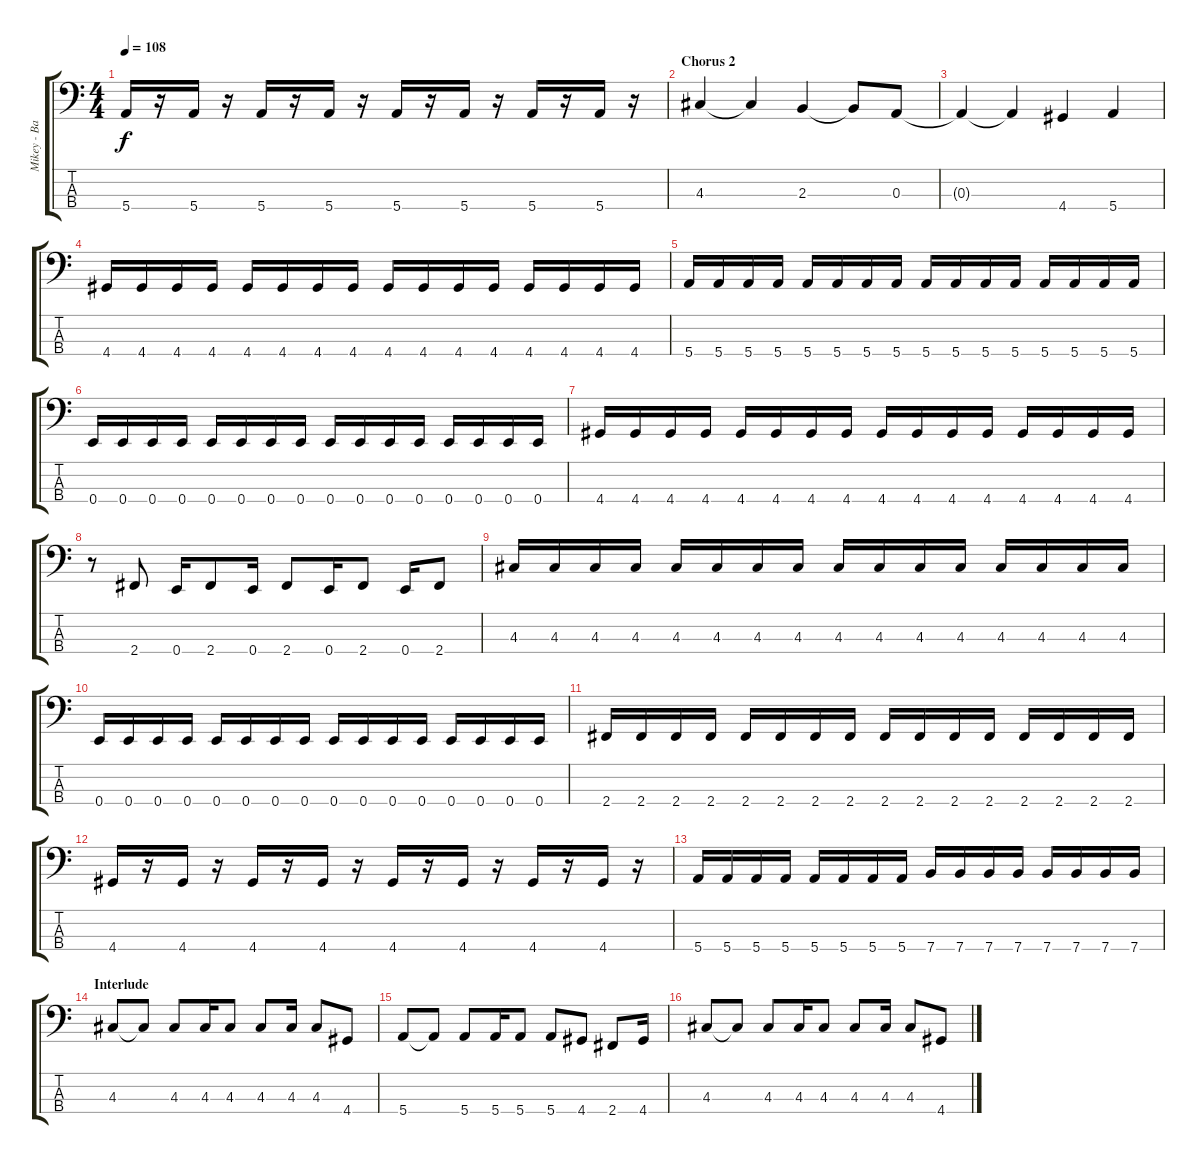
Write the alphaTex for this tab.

\track ("Mikey - Bass" "Mikey - Ba") {instrument electricbasspick}
\staff {score tabs}
\tuning (G2 D2 A1 E1) {hide}
\ts (4 4)
\tempo 108
\clef f4
\ks c
5.4.16{dy f} r.16 5.4.16 r.16 5.4.16 r.16 5.4.16 r.16 5.4.16 r.16 5.4.16 r.16 5.4.16 r.16 5.4.16 r.16 |
\section ("" "Chorus 2")
4.3.4 4.3{t}.4 2.3.4 2.3{t}.8 0.3.8 |
0.3{t}.4 0.3{t}.4 4.4.4 5.4.4 |
4.4.16 4.4.16 4.4.16 4.4.16 4.4.16 4.4.16 4.4.16 4.4.16 4.4.16 4.4.16 4.4.16 4.4.16 4.4.16 4.4.16 4.4.16 4.4.16 |
5.4.16 5.4.16 5.4.16 5.4.16 5.4.16 5.4.16 5.4.16 5.4.16 5.4.16 5.4.16 5.4.16 5.4.16 5.4.16 5.4.16 5.4.16 5.4.16 |
0.4.16 0.4.16 0.4.16 0.4.16 0.4.16 0.4.16 0.4.16 0.4.16 0.4.16 0.4.16 0.4.16 0.4.16 0.4.16 0.4.16 0.4.16 0.4.16 |
4.4.16 4.4.16 4.4.16 4.4.16 4.4.16 4.4.16 4.4.16 4.4.16 4.4.16 4.4.16 4.4.16 4.4.16 4.4.16 4.4.16 4.4.16 4.4.16 |
r.8 2.4.8 0.4.16 2.4.8 0.4.16 2.4.8 0.4.16 2.4.8 0.4.16 2.4.8 |
4.3.16 4.3.16 4.3.16 4.3.16 4.3.16 4.3.16 4.3.16 4.3.16 4.3.16 4.3.16 4.3.16 4.3.16 4.3.16 4.3.16 4.3.16 4.3.16 |
0.4.16 0.4.16 0.4.16 0.4.16 0.4.16 0.4.16 0.4.16 0.4.16 0.4.16 0.4.16 0.4.16 0.4.16 0.4.16 0.4.16 0.4.16 0.4.16 |
2.4.16 2.4.16 2.4.16 2.4.16 2.4.16 2.4.16 2.4.16 2.4.16 2.4.16 2.4.16 2.4.16 2.4.16 2.4.16 2.4.16 2.4.16 2.4.16 |
4.4.16 r.16 4.4.16 r.16 4.4.16 r.16 4.4.16 r.16 4.4.16 r.16 4.4.16 r.16 4.4.16 r.16 4.4.16 r.16 |
5.4.16 5.4.16 5.4.16 5.4.16 5.4.16 5.4.16 5.4.16 5.4.16 7.4.16 7.4.16 7.4.16 7.4.16 7.4.16 7.4.16 7.4.16 7.4.16 |
\section ("" "Interlude")
4.3.8 4.3{t}.8 4.3.8 4.3.16 4.3.8 4.3.8 4.3.16 4.3.8 4.4.8 |
5.4.8 5.4{t}.8 5.4.8 5.4.16 5.4.8 5.4.8 4.4.8 2.4.8 4.4.16 |
4.3.8 4.3{t}.8 4.3.8 4.3.16 4.3.8 4.3.8 4.3.16 4.3.8 4.4.8
